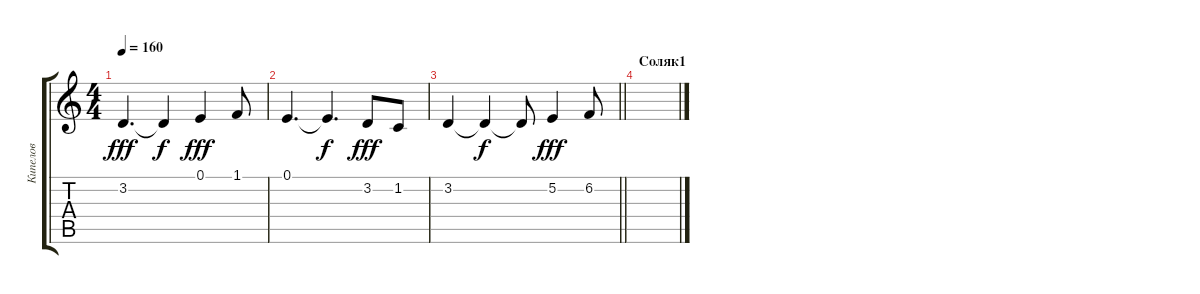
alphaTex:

\track ("Кипелов" "Кипелов") {instrument tenorsax}
\staff {score tabs}
\tuning (E4 B3 G3 D3 A2 E2) {hide}
\ts (4 4)
\tempo 160
\clef g2
\ks c
3.2.4{d dy fff} 3.2{t}.4{dy f} 0.1.4{dy fff} 1.1.8 |
0.1.4{d} 0.1{t}.4{d dy f} 3.2.8{dy fff} 1.2.8 |
\barLineRight lightlight
3.2.4 3.2{t}.4{dy f} 3.2{t}.8 5.2.4{dy fff} 6.2.8 |
\section ("" "Соляк1")
